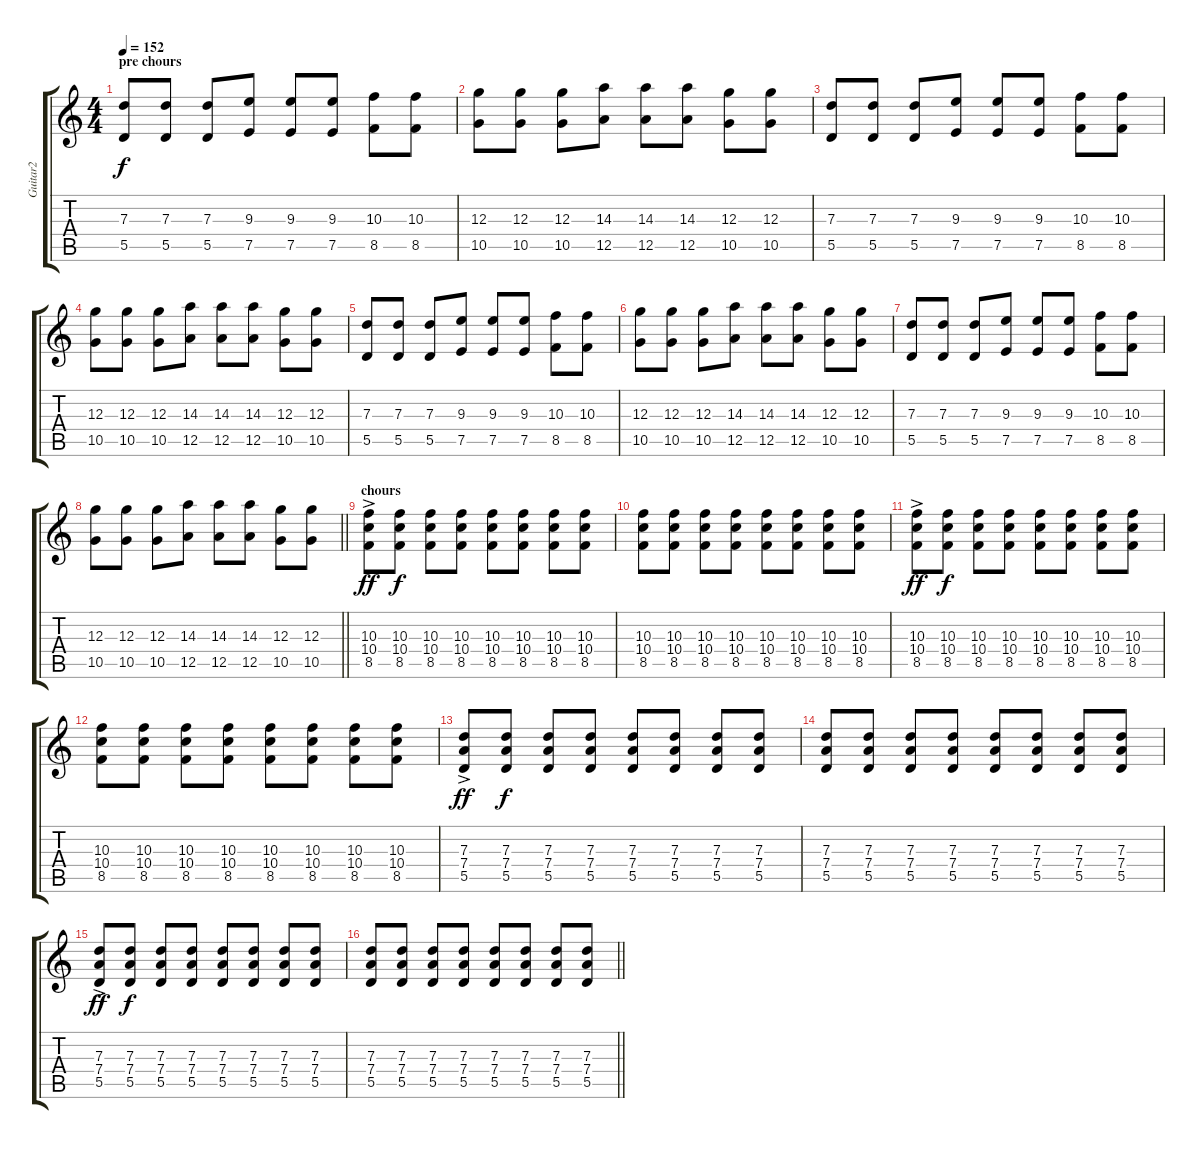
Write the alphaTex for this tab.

\track ("Guitar2" "Guitar2") {instrument overdrivenguitar}
\staff {score tabs}
\tuning (E4 B3 G3 D3 A2 E2) {hide}
\ts (4 4)
\section ("" "pre chours")
\tempo 152
\clef g2
\ks c
(7.3 5.5).8{dy f} (7.3 5.5).8 (7.3 5.5).8 (9.3 7.5).8 (9.3 7.5).8 (9.3 7.5).8 (10.3 8.5).8 (10.3 8.5).8 |
(12.3 10.5).8 (12.3 10.5).8 (12.3 10.5).8 (14.3 12.5).8 (14.3 12.5).8 (14.3 12.5).8 (12.3 10.5).8 (12.3 10.5).8 |
(7.3 5.5).8 (7.3 5.5).8 (7.3 5.5).8 (9.3 7.5).8 (9.3 7.5).8 (9.3 7.5).8 (10.3 8.5).8 (10.3 8.5).8 |
(12.3 10.5).8 (12.3 10.5).8 (12.3 10.5).8 (14.3 12.5).8 (14.3 12.5).8 (14.3 12.5).8 (12.3 10.5).8 (12.3 10.5).8 |
(7.3 5.5).8 (7.3 5.5).8 (7.3 5.5).8 (9.3 7.5).8 (9.3 7.5).8 (9.3 7.5).8 (10.3 8.5).8 (10.3 8.5).8 |
(12.3 10.5).8 (12.3 10.5).8 (12.3 10.5).8 (14.3 12.5).8 (14.3 12.5).8 (14.3 12.5).8 (12.3 10.5).8 (12.3 10.5).8 |
(7.3 5.5).8 (7.3 5.5).8 (7.3 5.5).8 (9.3 7.5).8 (9.3 7.5).8 (9.3 7.5).8 (10.3 8.5).8 (10.3 8.5).8 |
\barLineRight lightlight
(12.3 10.5).8 (12.3 10.5).8 (12.3 10.5).8 (14.3 12.5).8 (14.3 12.5).8 (14.3 12.5).8 (12.3 10.5).8 (12.3 10.5).8 |
\section ("" "chours")
(10.3{ac} 10.4{ac} 8.5{ac}).8{dy ff} (10.3 10.4 8.5).8{dy f} (10.3 10.4 8.5).8 (10.3 10.4 8.5).8 (10.3 10.4 8.5).8 (10.3 10.4 8.5).8 (10.3 10.4 8.5).8 (10.3 10.4 8.5).8 |
(10.3 10.4 8.5).8 (10.3 10.4 8.5).8 (10.3 10.4 8.5).8 (10.3 10.4 8.5).8 (10.3 10.4 8.5).8 (10.3 10.4 8.5).8 (10.3 10.4 8.5).8 (10.3 10.4 8.5).8 |
(10.3{ac} 10.4{ac} 8.5{ac}).8{dy ff} (10.3 10.4 8.5).8{dy f} (10.3 10.4 8.5).8 (10.3 10.4 8.5).8 (10.3 10.4 8.5).8 (10.3 10.4 8.5).8 (10.3 10.4 8.5).8 (10.3 10.4 8.5).8 |
(10.3 10.4 8.5).8 (10.3 10.4 8.5).8 (10.3 10.4 8.5).8 (10.3 10.4 8.5).8 (10.3 10.4 8.5).8 (10.3 10.4 8.5).8 (10.3 10.4 8.5).8 (10.3 10.4 8.5).8 |
(7.3{ac} 7.4{ac} 5.5{ac}).8{dy ff} (7.3 7.4 5.5).8{dy f} (7.3 7.4 5.5).8 (7.3 7.4 5.5).8 (7.3 7.4 5.5).8 (7.3 7.4 5.5).8 (7.3 7.4 5.5).8 (7.3 7.4 5.5).8 |
(7.3 7.4 5.5).8 (7.3 7.4 5.5).8 (7.3 7.4 5.5).8 (7.3 7.4 5.5).8 (7.3 7.4 5.5).8 (7.3 7.4 5.5).8 (7.3 7.4 5.5).8 (7.3 7.4 5.5).8 |
(7.3{ac} 7.4{ac} 5.5{ac}).8{dy ff} (7.3 7.4 5.5).8{dy f} (7.3 7.4 5.5).8 (7.3 7.4 5.5).8 (7.3 7.4 5.5).8 (7.3 7.4 5.5).8 (7.3 7.4 5.5).8 (7.3 7.4 5.5).8 |
\barLineRight lightlight
(7.3 7.4 5.5).8 (7.3 7.4 5.5).8 (7.3 7.4 5.5).8 (7.3 7.4 5.5).8 (7.3 7.4 5.5).8 (7.3 7.4 5.5).8 (7.3 7.4 5.5).8 (7.3 7.4 5.5).8
